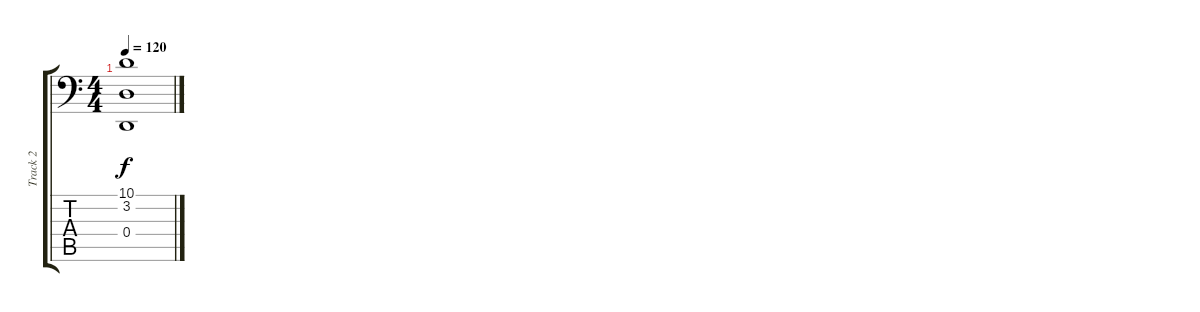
\track ("Track 2" "Track 2") {instrument stringensemble1}
\staff {score tabs}
\tuning (E3 B2 G2 D2 A1 E1) {hide}
\ts (4 4)
\tempo 120
\clef f4
\ks c
(10.1{t} 3.2{t} 0.4{t}).1{dy f}
